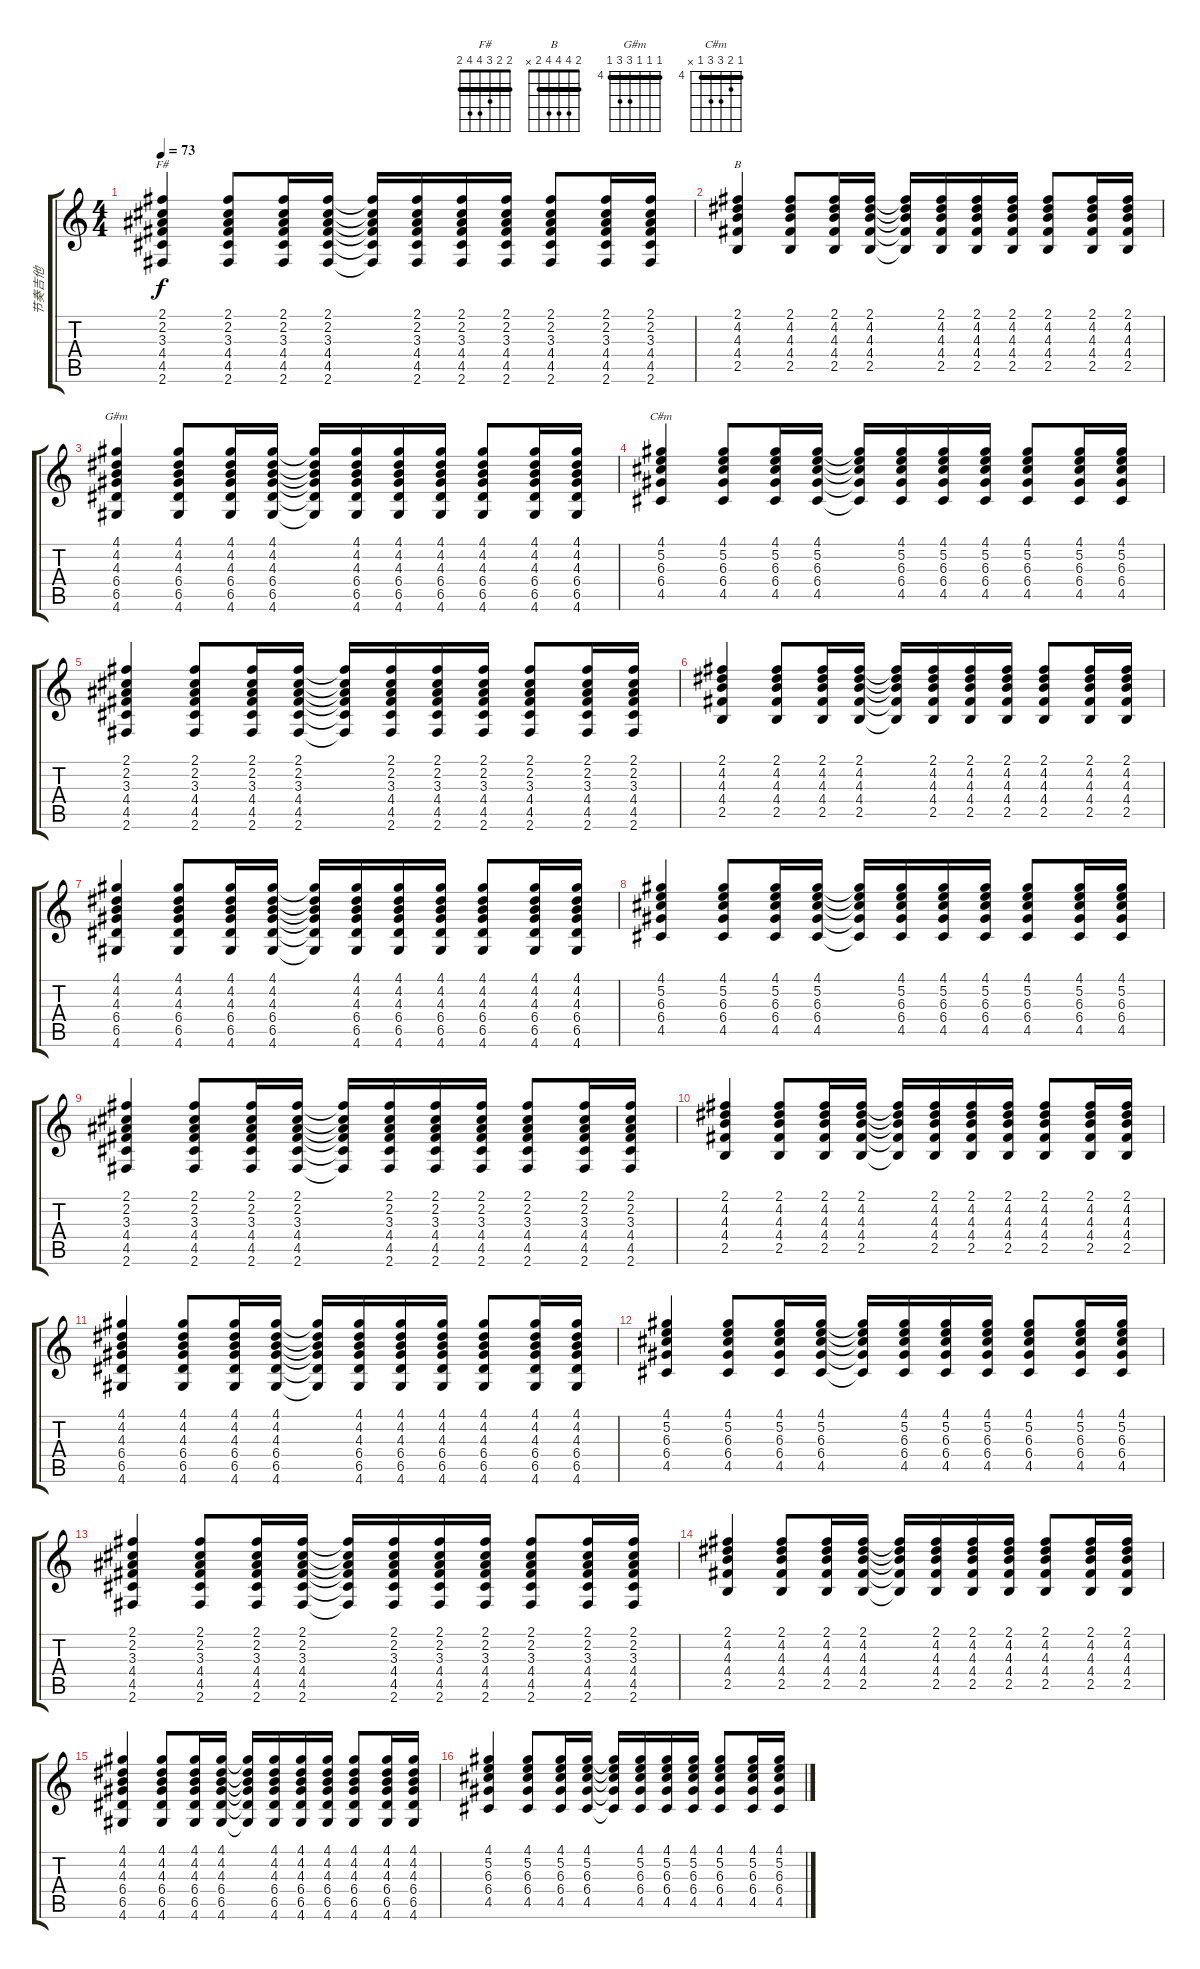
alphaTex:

\track ("节奏吉他" "节奏吉他") {instrument acousticguitarsteel}
\staff {score tabs}
\tuning (E4 B3 G3 D3 A2 E2) {hide}
\chord ("F#" 2 2 3 4 4 2) {barre 2}
\chord ("B" 2 4 4 4 2 x) {barre 2}
\chord ("G#m" 4 4 4 6 6 4) {firstfret 4 barre 4}
\chord ("C#m" 4 5 6 6 4 x) {firstfret 4 barre 4}
\ts (4 4)
\tempo 73
\clef g2
\ks c
(2.1 2.2 3.3 4.4 4.5 2.6).4{ch "F#" dy f} (2.1 2.2 3.3 4.4 4.5 2.6).8 (2.1 2.2 3.3 4.4 4.5 2.6).16 (2.1 2.2 3.3 4.4 4.5 2.6).16 (2.1{t} 2.2{t} 3.3{t} 4.4{t} 4.5{t} 2.6{t}).16 (2.1 2.2 3.3 4.4 4.5 2.6).16 (2.1 2.2 3.3 4.4 4.5 2.6).16 (2.1 2.2 3.3 4.4 4.5 2.6).16 (2.1 2.2 3.3 4.4 4.5 2.6).8 (2.1 2.2 3.3 4.4 4.5 2.6).16 (2.1 2.2 3.3 4.4 4.5 2.6).16 |
(2.1 4.2 4.3 4.4 2.5).4{ch "B"} (2.1 4.2 4.3 4.4 2.5).8 (2.1 4.2 4.3 4.4 2.5).16 (2.1 4.2 4.3 4.4 2.5).16 (2.1{t} 4.2{t} 4.3{t} 4.4{t} 2.5{t}).16 (2.1 4.2 4.3 4.4 2.5).16 (2.1 4.2 4.3 4.4 2.5).16 (2.1 4.2 4.3 4.4 2.5).16 (2.1 4.2 4.3 4.4 2.5).8 (2.1 4.2 4.3 4.4 2.5).16 (2.1 4.2 4.3 4.4 2.5).16 |
(4.1 4.2 4.3 6.4 6.5 4.6).4{ch "G#m"} (4.1 4.2 4.3 6.4 6.5 4.6).8 (4.1 4.2 4.3 6.4 6.5 4.6).16 (4.1 4.2 4.3 6.4 6.5 4.6).16 (4.1{t} 4.2{t} 4.3{t} 6.4{t} 6.5{t} 4.6{t}).16 (4.1 4.2 4.3 6.4 6.5 4.6).16 (4.1 4.2 4.3 6.4 6.5 4.6).16 (4.1 4.2 4.3 6.4 6.5 4.6).16 (4.1 4.2 4.3 6.4 6.5 4.6).8 (4.1 4.2 4.3 6.4 6.5 4.6).16 (4.1 4.2 4.3 6.4 6.5 4.6).16 |
(4.1 5.2 6.3 6.4 4.5).4{ch "C#m"} (4.1 5.2 6.3 6.4 4.5).8 (4.1 5.2 6.3 6.4 4.5).16 (4.1 5.2 6.3 6.4 4.5).16 (4.1{t} 5.2{t} 6.3{t} 6.4{t} 4.5{t}).16 (4.1 5.2 6.3 6.4 4.5).16 (4.1 5.2 6.3 6.4 4.5).16 (4.1 5.2 6.3 6.4 4.5).16 (4.1 5.2 6.3 6.4 4.5).8 (4.1 5.2 6.3 6.4 4.5).16 (4.1 5.2 6.3 6.4 4.5).16 |
(2.1 2.2 3.3 4.4 4.5 2.6).4 (2.1 2.2 3.3 4.4 4.5 2.6).8 (2.1 2.2 3.3 4.4 4.5 2.6).16 (2.1 2.2 3.3 4.4 4.5 2.6).16 (2.1{t} 2.2{t} 3.3{t} 4.4{t} 4.5{t} 2.6{t}).16 (2.1 2.2 3.3 4.4 4.5 2.6).16 (2.1 2.2 3.3 4.4 4.5 2.6).16 (2.1 2.2 3.3 4.4 4.5 2.6).16 (2.1 2.2 3.3 4.4 4.5 2.6).8 (2.1 2.2 3.3 4.4 4.5 2.6).16 (2.1 2.2 3.3 4.4 4.5 2.6).16 |
(2.1 4.2 4.3 4.4 2.5).4 (2.1 4.2 4.3 4.4 2.5).8 (2.1 4.2 4.3 4.4 2.5).16 (2.1 4.2 4.3 4.4 2.5).16 (2.1{t} 4.2{t} 4.3{t} 4.4{t} 2.5{t}).16 (2.1 4.2 4.3 4.4 2.5).16 (2.1 4.2 4.3 4.4 2.5).16 (2.1 4.2 4.3 4.4 2.5).16 (2.1 4.2 4.3 4.4 2.5).8 (2.1 4.2 4.3 4.4 2.5).16 (2.1 4.2 4.3 4.4 2.5).16 |
(4.1 4.2 4.3 6.4 6.5 4.6).4 (4.1 4.2 4.3 6.4 6.5 4.6).8 (4.1 4.2 4.3 6.4 6.5 4.6).16 (4.1 4.2 4.3 6.4 6.5 4.6).16 (4.1{t} 4.2{t} 4.3{t} 6.4{t} 6.5{t} 4.6{t}).16 (4.1 4.2 4.3 6.4 6.5 4.6).16 (4.1 4.2 4.3 6.4 6.5 4.6).16 (4.1 4.2 4.3 6.4 6.5 4.6).16 (4.1 4.2 4.3 6.4 6.5 4.6).8 (4.1 4.2 4.3 6.4 6.5 4.6).16 (4.1 4.2 4.3 6.4 6.5 4.6).16 |
(4.1 5.2 6.3 6.4 4.5).4 (4.1 5.2 6.3 6.4 4.5).8 (4.1 5.2 6.3 6.4 4.5).16 (4.1 5.2 6.3 6.4 4.5).16 (4.1{t} 5.2{t} 6.3{t} 6.4{t} 4.5{t}).16 (4.1 5.2 6.3 6.4 4.5).16 (4.1 5.2 6.3 6.4 4.5).16 (4.1 5.2 6.3 6.4 4.5).16 (4.1 5.2 6.3 6.4 4.5).8 (4.1 5.2 6.3 6.4 4.5).16 (4.1 5.2 6.3 6.4 4.5).16 |
(2.1 2.2 3.3 4.4 4.5 2.6).4 (2.1 2.2 3.3 4.4 4.5 2.6).8 (2.1 2.2 3.3 4.4 4.5 2.6).16 (2.1 2.2 3.3 4.4 4.5 2.6).16 (2.1{t} 2.2{t} 3.3{t} 4.4{t} 4.5{t} 2.6{t}).16 (2.1 2.2 3.3 4.4 4.5 2.6).16 (2.1 2.2 3.3 4.4 4.5 2.6).16 (2.1 2.2 3.3 4.4 4.5 2.6).16 (2.1 2.2 3.3 4.4 4.5 2.6).8 (2.1 2.2 3.3 4.4 4.5 2.6).16 (2.1 2.2 3.3 4.4 4.5 2.6).16 |
(2.1 4.2 4.3 4.4 2.5).4 (2.1 4.2 4.3 4.4 2.5).8 (2.1 4.2 4.3 4.4 2.5).16 (2.1 4.2 4.3 4.4 2.5).16 (2.1{t} 4.2{t} 4.3{t} 4.4{t} 2.5{t}).16 (2.1 4.2 4.3 4.4 2.5).16 (2.1 4.2 4.3 4.4 2.5).16 (2.1 4.2 4.3 4.4 2.5).16 (2.1 4.2 4.3 4.4 2.5).8 (2.1 4.2 4.3 4.4 2.5).16 (2.1 4.2 4.3 4.4 2.5).16 |
(4.1 4.2 4.3 6.4 6.5 4.6).4 (4.1 4.2 4.3 6.4 6.5 4.6).8 (4.1 4.2 4.3 6.4 6.5 4.6).16 (4.1 4.2 4.3 6.4 6.5 4.6).16 (4.1{t} 4.2{t} 4.3{t} 6.4{t} 6.5{t} 4.6{t}).16 (4.1 4.2 4.3 6.4 6.5 4.6).16 (4.1 4.2 4.3 6.4 6.5 4.6).16 (4.1 4.2 4.3 6.4 6.5 4.6).16 (4.1 4.2 4.3 6.4 6.5 4.6).8 (4.1 4.2 4.3 6.4 6.5 4.6).16 (4.1 4.2 4.3 6.4 6.5 4.6).16 |
(4.1 5.2 6.3 6.4 4.5).4 (4.1 5.2 6.3 6.4 4.5).8 (4.1 5.2 6.3 6.4 4.5).16 (4.1 5.2 6.3 6.4 4.5).16 (4.1{t} 5.2{t} 6.3{t} 6.4{t} 4.5{t}).16 (4.1 5.2 6.3 6.4 4.5).16 (4.1 5.2 6.3 6.4 4.5).16 (4.1 5.2 6.3 6.4 4.5).16 (4.1 5.2 6.3 6.4 4.5).8 (4.1 5.2 6.3 6.4 4.5).16 (4.1 5.2 6.3 6.4 4.5).16 |
(2.1 2.2 3.3 4.4 4.5 2.6).4 (2.1 2.2 3.3 4.4 4.5 2.6).8 (2.1 2.2 3.3 4.4 4.5 2.6).16 (2.1 2.2 3.3 4.4 4.5 2.6).16 (2.1{t} 2.2{t} 3.3{t} 4.4{t} 4.5{t} 2.6{t}).16 (2.1 2.2 3.3 4.4 4.5 2.6).16 (2.1 2.2 3.3 4.4 4.5 2.6).16 (2.1 2.2 3.3 4.4 4.5 2.6).16 (2.1 2.2 3.3 4.4 4.5 2.6).8 (2.1 2.2 3.3 4.4 4.5 2.6).16 (2.1 2.2 3.3 4.4 4.5 2.6).16 |
(2.1 4.2 4.3 4.4 2.5).4 (2.1 4.2 4.3 4.4 2.5).8 (2.1 4.2 4.3 4.4 2.5).16 (2.1 4.2 4.3 4.4 2.5).16 (2.1{t} 4.2{t} 4.3{t} 4.4{t} 2.5{t}).16 (2.1 4.2 4.3 4.4 2.5).16 (2.1 4.2 4.3 4.4 2.5).16 (2.1 4.2 4.3 4.4 2.5).16 (2.1 4.2 4.3 4.4 2.5).8 (2.1 4.2 4.3 4.4 2.5).16 (2.1 4.2 4.3 4.4 2.5).16 |
(4.1 4.2 4.3 6.4 6.5 4.6).4 (4.1 4.2 4.3 6.4 6.5 4.6).8 (4.1 4.2 4.3 6.4 6.5 4.6).16 (4.1 4.2 4.3 6.4 6.5 4.6).16 (4.1{t} 4.2{t} 4.3{t} 6.4{t} 6.5{t} 4.6{t}).16 (4.1 4.2 4.3 6.4 6.5 4.6).16 (4.1 4.2 4.3 6.4 6.5 4.6).16 (4.1 4.2 4.3 6.4 6.5 4.6).16 (4.1 4.2 4.3 6.4 6.5 4.6).8 (4.1 4.2 4.3 6.4 6.5 4.6).16 (4.1 4.2 4.3 6.4 6.5 4.6).16 |
(4.1 5.2 6.3 6.4 4.5).4 (4.1 5.2 6.3 6.4 4.5).8 (4.1 5.2 6.3 6.4 4.5).16 (4.1 5.2 6.3 6.4 4.5).16 (4.1{t} 5.2{t} 6.3{t} 6.4{t} 4.5{t}).16 (4.1 5.2 6.3 6.4 4.5).16 (4.1 5.2 6.3 6.4 4.5).16 (4.1 5.2 6.3 6.4 4.5).16 (4.1 5.2 6.3 6.4 4.5).8 (4.1 5.2 6.3 6.4 4.5).16 (4.1 5.2 6.3 6.4 4.5).16
